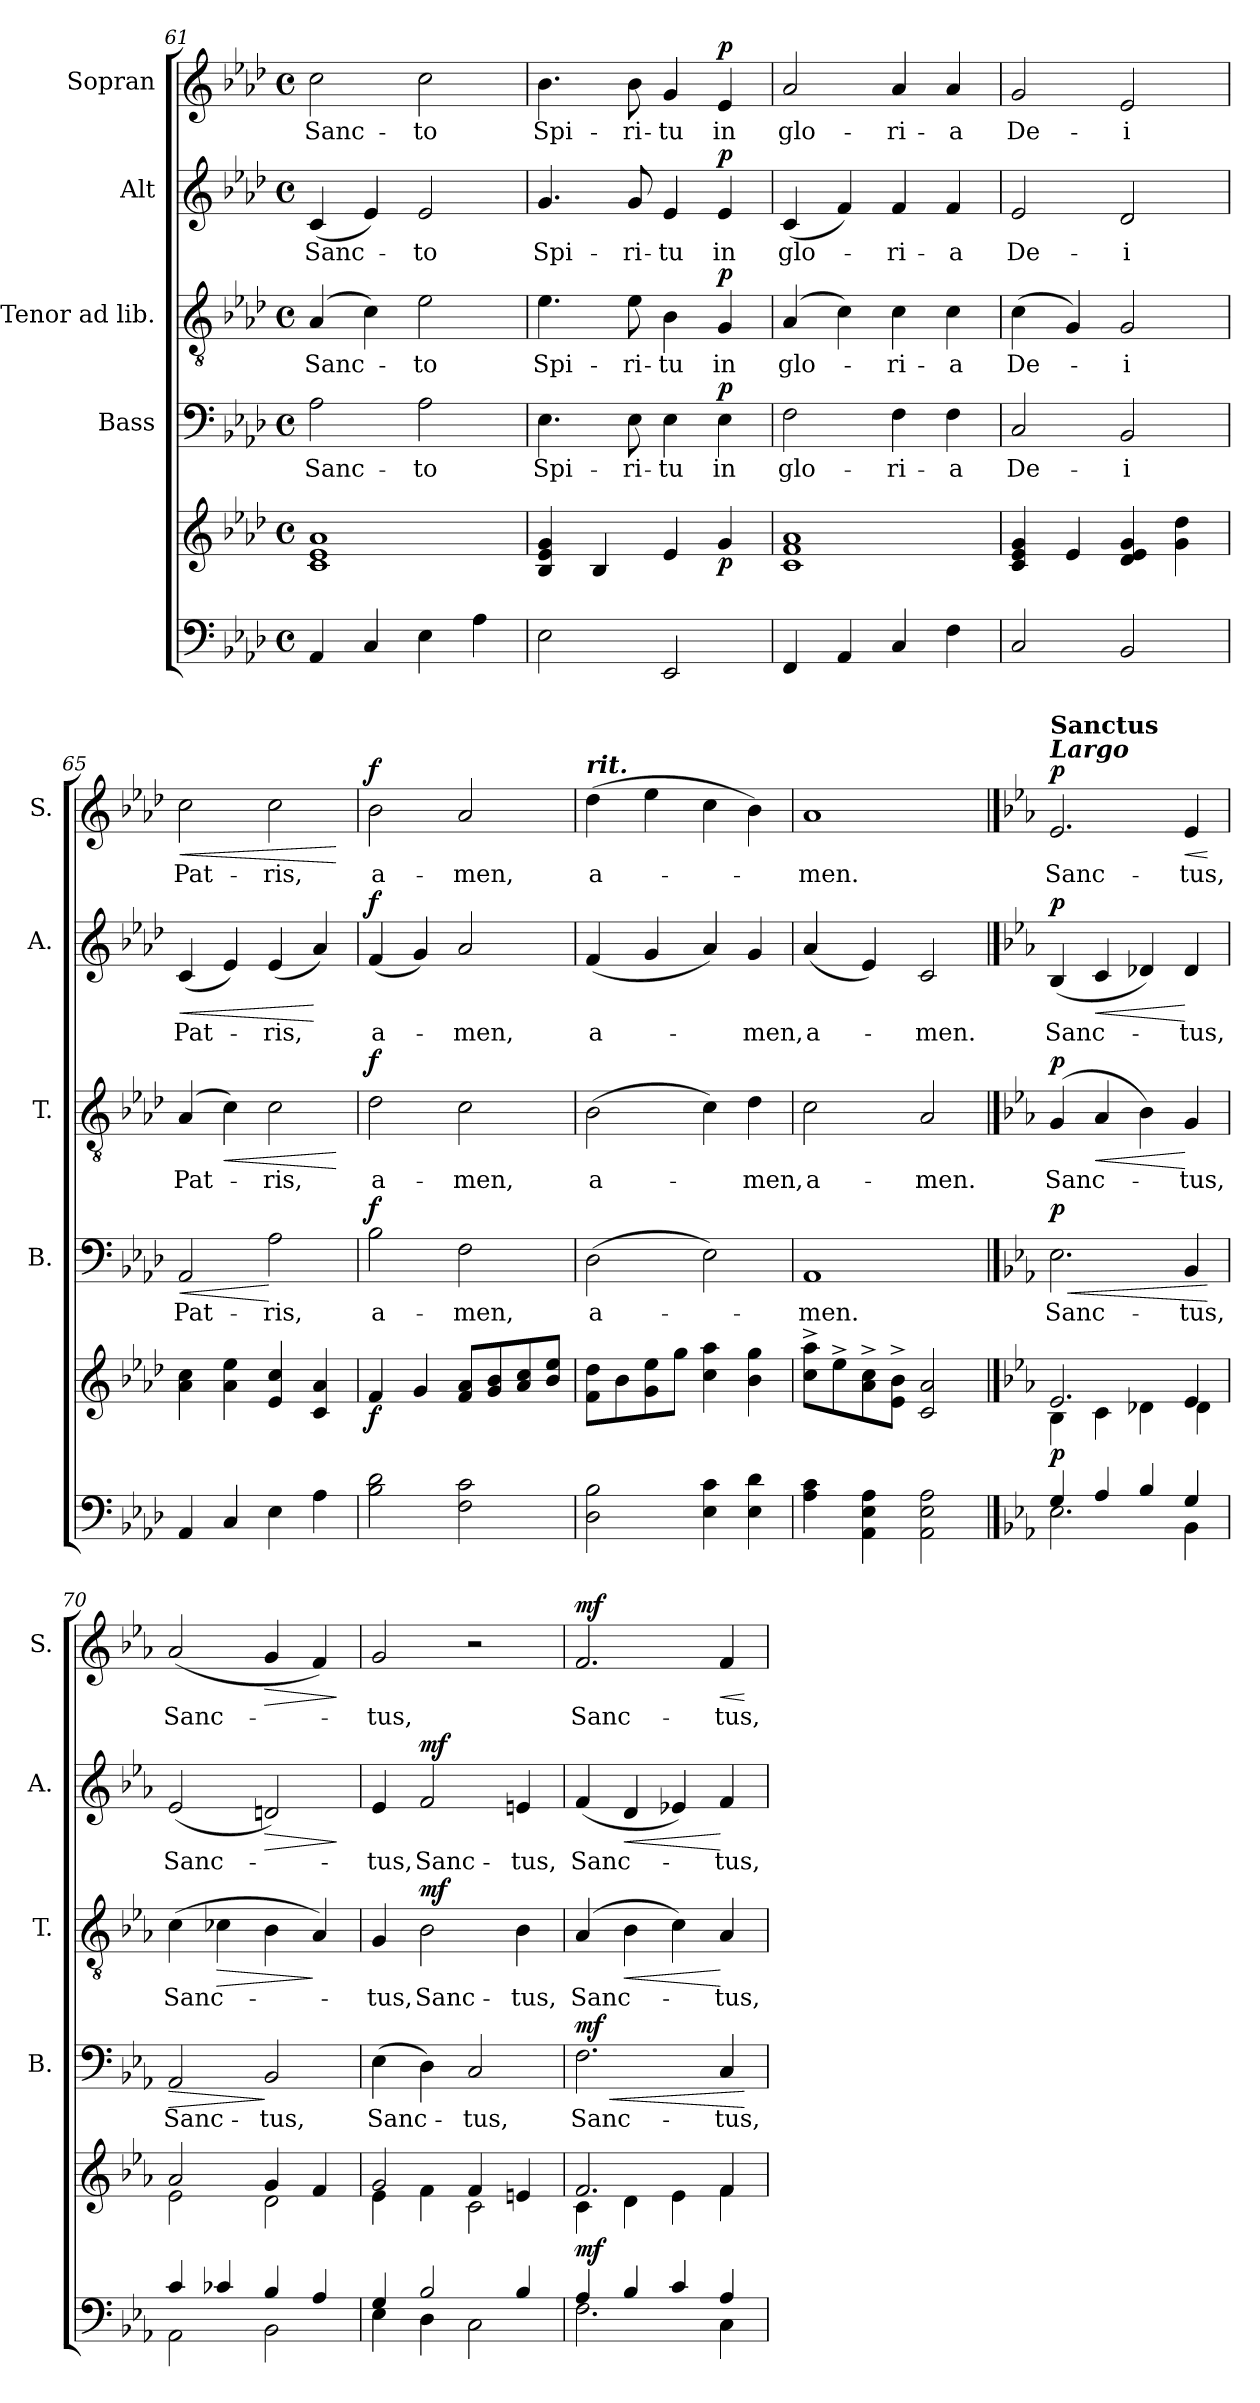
**kern	**kern	**dynam	**kern	**text	**dynam	**kern	**text	**dynam	**kern	**text	**dynam	**kern	**text	**dynam
*part5	*part5	*part5	*part4	*part4	*part4	*part3	*part3	*part3	*part2	*part2	*part2	*part1	*part1	*part1
*staff6	*staff5	*staff5/6	*staff4	*staff4	*staff4	*staff3	*staff3	*staff3	*staff2	*staff2	*staff2	*staff1	*staff1	*staff1
*	*	*	*I"Bass	*	*	*I"Tenor ad lib.	*	*	*I"Alt	*	*	*I"Sopran	*	*
*	*	*	*I'B.	*	*	*I'T.	*	*	*I'A.	*	*	*I'S.	*	*
*clefF4	*clefG2	*	*clefF4	*	*	*clefGv2	*	*	*clefG2	*	*	*clefG2	*	*
*k[b-e-a-d-]	*k[b-e-a-d-]	*	*k[b-e-a-d-]	*	*	*k[b-e-a-d-]	*	*	*k[b-e-a-d-]	*	*	*k[b-e-a-d-]	*	*
*A-:	*A-:	*	*A-:	*	*	*A-:	*	*	*A-:	*	*	*A-:	*	*
*M4/4	*M4/4	*	*M4/4	*	*	*M4/4	*	*	*M4/4	*	*	*M4/4	*	*
*met(c)	*met(c)	*	*met(c)	*	*	*met(c)	*	*	*met(c)	*	*	*met(c)	*	*
=61	=61	=61	=61	=61	=61	=61	=61	=61	=61	=61	=61	=61	=61	=61
!	!	!	!	!LO:LY:b	!	!	!LO:LY:b	!	!	!LO:LY:b	!	!	!LO:LY:b	!
4AA-/	1c 1e- 1a-	.	2A-\	Sanc-	.	(4A-/	Sanc-	.	(<4c/	Sanc-	.	2cc\	Sanc-	.
4C/	.	.	.	.	.	4c\)	.	.	4e-/)	.	.	.	.	.
!	!	!	!	!LO:LY:b	!	!	!LO:LY:b	!	!	!LO:LY:b	!	!	!LO:LY:b	!
4E-\	.	.	2A-\	-to	.	2e-\	-to	.	2e-/	-to	.	2cc\	-to	.
4A-\	.	.	.	.	.	.	.	.	.	.	.	.	.	.
=62	=62	=62	=62	=62	=62	=62	=62	=62	=62	=62	=62	=62	=62	=62
!	!	!	!	!LO:LY:b	!	!	!LO:LY:b	!	!	!LO:LY:b	!	!	!LO:LY:b	!
2E-\	4B-/ 4e-/ 4g/	.	4.E-\	Spi-	.	4.e-\	Spi-	.	4.g/	Spi-	.	4.b-\	Spi-	.
.	4B-/	.	.	.	.	.	.	.	.	.	.	.	.	.
!	!	!	!	!LO:LY:b	!	!	!LO:LY:b	!	!	!LO:LY:b	!	!	!LO:LY:b	!
.	.	.	8E-\	-ri-	.	8e-\	-ri-	.	8g/	-ri-	.	8b-\	-ri-	.
!	!	!	!	!LO:LY:b	!	!	!LO:LY:b	!	!	!LO:LY:b	!	!	!LO:LY:b	!
2EE-/	4e-/	.	4E-\	-tu	.	4B-\	-tu	.	4e-/	-tu	.	4g/	-tu	.
!	!	!LO:DY:b	!	!LO:LY:b	!LO:DY:a	!	!LO:LY:b	!LO:DY:a	!	!LO:LY:b	!LO:DY:a	!	!LO:LY:b	!LO:DY:a
.	4g/	p	4E-\	in	p	4G/	in	p	4e-/	in	p	4e-/	in	p
=63	=63	=63	=63	=63	=63	=63	=63	=63	=63	=63	=63	=63	=63	=63
!	!	!	!	!LO:LY:b	!	!	!LO:LY:b	!	!	!LO:LY:b	!	!	!LO:LY:b	!
4FF/	1c 1f 1a-	.	2F\	glo-	.	(4A-/	glo-	.	(<4c/	glo-	.	2a-/	glo-	.
4AA-/	.	.	.	.	.	4c\)	.	.	4f/)	.	.	.	.	.
!	!	!	!	!LO:LY:b	!	!	!LO:LY:b	!	!	!LO:LY:b	!	!	!LO:LY:b	!
4C/	.	.	4F\	-ri-	.	4c\	-ri-	.	4f/	-ri-	.	4a-/	-ri-	.
!	!	!	!	!LO:LY:b	!	!	!LO:LY:b	!	!	!LO:LY:b	!	!	!LO:LY:b	!
4F\	.	.	4F\	-a	.	4c\	-a	.	4f/	-a	.	4a-/	-a	.
!!LO:PB:g=z
=64	=64	=64	=64	=64	=64	=64	=64	=64	=64	=64	=64	=64	=64	=64
!	!	!	!	!LO:LY:b	!	!	!LO:LY:b	!	!	!LO:LY:b	!	!	!LO:LY:b	!
2C/	4c/ 4e-/ 4g/	.	2C/	De-	.	(>4c\	De-	.	2e-/	De-	.	2g/	De-	.
.	4e-/	.	.	.	.	4G/)	.	.	.	.	.	.	.	.
!	!	!	!	!LO:LY:b	!	!	!LO:LY:b	!	!	!LO:LY:b	!	!	!LO:LY:b	!
2BB-/	4d-/ 4e-/ 4g/	.	2BB-/	-i	.	2G/	-i	.	2d-/	-i	.	2e-/	-i	.
.	4g\ 4dd-\	.	.	.	.	.	.	.	.	.	.	.	.	.
=65	=65	=65	=65	=65	=65	=65	=65	=65	=65	=65	=65	=65	=65	=65
!	!	!	!	!LO:LY:b	!LO:HP:b	!	!LO:LY:b	!	!	!LO:LY:b	!LO:HP:b	!	!LO:LY:b	!LO:HP:b
4AA-/	4a-\ 4cc\	.	2AA-/	Pat-	<	(4A-/	Pat-	.	(<4c/	Pat-	<	2cc\	Pat-	<
!	!	!	!	!	!	!	!	!LO:HP:b	!	!	!	!	!	!
4C/	4a-\ 4ee-\	.	.	.	.	4c\)	.	<	4e-/)	.	.	.	.	.
!	!	!	!	!LO:LY:b	!	!	!LO:LY:b	!	!	!LO:LY:b	!	!	!LO:LY:b	!
4E-\	4e-/ 4cc/	.	2A-\	-ris,	[	2c\	-ris,	.	(<4e-/	-ris,	.	2cc\	-ris,	.
4A-\	4c/ 4a-/	.	.	.	.	.	.	.	4a-/)	.	[	.	.	.
.	.	.	.	.	.	.	.	[	.	.	.	.	.	[
=66	=66	=66	=66	=66	=66	=66	=66	=66	=66	=66	=66	=66	=66	=66
!	!	!LO:DY:b	!	!LO:LY:b	!LO:DY:a	!	!LO:LY:b	!LO:DY:a	!	!LO:LY:b	!LO:DY:a	!	!LO:LY:b	!LO:DY:a
2B-\ 2d-\	4f/	f	2B-\	a-	f	2d-\	a-	f	(<4f/	a-	f	2b-\	a-	f
.	4g/	.	.	.	.	.	.	.	4g/)	.	.	.	.	.
!	!	!	!	!LO:LY:b	!	!	!LO:LY:b	!	!	!LO:LY:b	!	!	!LO:LY:b	!
2F\ 2c\	8f/ 8a-/L	.	2F\	-men,	.	2c\	-men,	.	2a-/	-men,	.	2a-/	-men,	.
.	8g/ 8b-/	.	.	.	.	.	.	.	.	.	.	.	.	.
.	8a-/ 8cc/	.	.	.	.	.	.	.	.	.	.	.	.	.
.	8b-/ 8ee-/J	.	.	.	.	.	.	.	.	.	.	.	.	.
=67	=67	=67	=67	=67	=67	=67	=67	=67	=67	=67	=67	=67	=67	=67
!	!	!	!	!	!	!	!	!	!	!	!	!LO:TX:a:Bi:t=rit.	!	!
!	!	!	!	!LO:LY:b	!	!	!LO:LY:b	!	!	!LO:LY:b	!	!	!LO:LY:b	!
2D-\ 2B-\	8f\ 8dd-\L	.	(>2D-\	a-	.	(>2B-\	a-	.	(<4f/	a-	.	(>4dd-\	a-	.
.	8b-\	.	.	.	.	.	.	.	.	.	.	.	.	.
.	8g\ 8ee-\	.	.	.	.	.	.	.	4g/	.	.	4ee-\	.	.
.	8gg\J	.	.	.	.	.	.	.	.	.	.	.	.	.
4E-\ 4c\	4cc\ 4aa-\	.	2E-\)	.	.	4c\)	.	.	4a-/)	.	.	4cc\	.	.
!	!	!	!	!	!	!	!LO:LY:b	!	!	!LO:LY:b	!	!	!	!
4E-\ 4d-\	4b-\ 4gg\	.	.	.	.	4d-\	-men,	.	4g/	-men,	.	4b-\)	.	.
=68	=68	=68	=68	=68	=68	=68	=68	=68	=68	=68	=68	=68	=68	=68
!	!	!	!	!LO:LY:b	!	!	!LO:LY:b	!	!	!LO:LY:b	!	!	!LO:LY:b	!
4A-\ 4c\	8cc\^> 8aa-\^>L	.	1AA-	-men.	.	2c\	a-	.	(<4a-/	a-	.	1a-	-men.	.
.	8ee-^>\	.	.	.	.	.	.	.	.	.	.	.	.	.
4AA-\ 4E-\ 4A-\	8a-\^> 8cc\^>	.	.	.	.	.	.	.	4e-/)	.	.	.	.	.
.	8e-\^> 8b-\^>J	.	.	.	.	.	.	.	.	.	.	.	.	.
!	!	!	!	!	!	!	!LO:LY:b	!	!	!LO:LY:b	!	!	!	!
2AA-\ 2E-\ 2A-\	2c/ 2a-/	.	.	.	.	2A-/	-men.	.	2c/	-men.	.	.	.	.
!!LO:LB:g=z
==69	==69	==69	==69	==69	==69	==69	==69	==69	==69	==69	==69	==69	==69	==69
*k[b-e-a-]	*k[b-e-a-]	*	*k[b-e-a-]	*	*	*k[b-e-a-]	*	*	*k[b-e-a-]	*	*	*k[b-e-a-]	*	*
*E-:	*E-:	*	*E-:	*	*	*E-:	*	*	*E-:	*	*	*E-:	*	*
*^	*^	*	*	*	*	*	*	*	*	*	*	*	*	*
!	!	!	!	!	!	!	!	!	!	!	!	!	!	!LO:TX:a:Bi:t=Largo	!	!
!	!	!	!	!	!	!	!	!	!	!	!	!	!	!LO:TX:a:B:t=Sanctus	!	!
!	!	!	!	!LO:DY:b	!	!LO:LY:b	!LO:HP:b	!	!LO:LY:b	!	!	!LO:LY:b	!	!	!LO:LY:b	!
!	!	!	!	!	!	!	!LO:DY:n=1:a	!	!	!LO:DY:a	!	!	!LO:DY:a	!	!	!LO:DY:a
4G/	2.E-\	2.e-/	4B-\	p	2.E-\	Sanc-	< p	(4G/	Sanc-	p	(4B-/	Sanc-	p	2.e-/	Sanc-	p
!	!	!	!	!	!	!	!	!	!	!LO:HP:b	!	!	!LO:HP:b	!	!	!
4A-/	.	.	4c\	.	.	.	.	4A-/	.	<	4c/	.	<	.	.	.
4B-/	.	.	4d-X\	.	.	.	.	4B-\)	.	.	4d-X/)	.	.	.	.	.
!	!	!	!	!	!	!LO:LY:b	!	!	!LO:LY:b	!	!	!LO:LY:b	!	!	!LO:LY:b	!LO:HP:b
4G/	4BB-\	4e-/	4d-\	.	4BB-/	-tus,	.	4G/	-tus,	[	4d-/	-tus,	[	4e-/	-tus,	<
*v	*v	*	*	*	*	*	*	*	*	*	*	*	*	*	*	*
*	*v	*v	*	*	*	*	*	*	*	*	*	*	*	*	*
.	.	.	.	.	[	.	.	.	.	.	.	.	.	[
=70	=70	=70	=70	=70	=70	=70	=70	=70	=70	=70	=70	=70	=70	=70
*^	*^	*	*	*	*	*	*	*	*	*	*	*	*	*
!	!	!	!	!	!	!LO:LY:b	!LO:HP:b	!	!LO:LY:b	!	!	!LO:LY:b	!	!	!LO:LY:b	!
4c/	2AA-\	2a-/	2e-\	.	2AA-/	Sanc-	>	(>4c\	Sanc-	.	(<2e-/	Sanc-	.	(<2a-/	Sanc-	.
!	!	!	!	!	!	!	!	!	!	!LO:HP:b	!	!	!	!	!	!
4c-X/	.	.	.	.	.	.	.	4c-X\	.	>	.	.	.	.	.	.
!	!	!	!	!	!	!LO:LY:b	!	!	!	!	!	!	!LO:HP:b	!	!	!LO:HP:b
4B-/	2BB-\	4g/	2d\	.	2BB-/	-tus,	]	4B-\	.	.	2dn/)	.	>	4g/	.	>
4A-/	.	4f/	.	.	.	.	.	4A-/)	.	]	.	.	.	4f/)	.	.
*v	*v	*	*	*	*	*	*	*	*	*	*	*	*	*	*	*
*	*v	*v	*	*	*	*	*	*	*	*	*	*	*	*	*
.	.	.	.	.	.	.	.	.	.	.	]	.	.	]
=71	=71	=71	=71	=71	=71	=71	=71	=71	=71	=71	=71	=71	=71	=71
*^	*^	*	*	*	*	*	*	*	*	*	*	*	*	*
!	!	!	!	!	!	!LO:LY:b	!	!	!LO:LY:b	!	!	!LO:LY:b	!	!	!LO:LY:b	!
4G/	4E-\	2g/	4e-\	.	(>4E-\	Sanc-	.	4G/	-tus,	.	4e-/	-tus,	.	2g/	-tus,	.
!	!	!	!	!	!	!	!	!	!LO:LY:b	!LO:DY:a	!	!LO:LY:b	!LO:DY:a	!	!	!
2B-/	4D\	.	4f\	.	4D\)	.	.	2B-\	Sanc-	mf	2f/	Sanc-	mf	.	.	.
!	!	!	!	!	!	!LO:LY:b	!	!	!	!	!	!	!	!	!	!
.	2C\	4f/	2c\	.	2C/	-tus,	.	.	.	.	.	.	.	2r	.	.
!	!	!	!	!	!	!	!	!	!LO:LY:b	!	!	!LO:LY:b	!	!	!	!
4B-/	.	4en/	.	.	.	.	.	4B-\	-tus,	.	4en/	-tus,	.	.	.	.
=72	=72	=72	=72	=72	=72	=72	=72	=72	=72	=72	=72	=72	=72	=72	=72	=72
!	!	!	!	!LO:DY:b	!	!LO:LY:b	!LO:HP:b	!	!LO:LY:b	!	!	!LO:LY:b	!	!	!LO:LY:b	!
!	!	!	!	!	!	!	!LO:DY:n=1:a	!	!	!	!	!	!	!	!	!LO:DY:a
4A-/	2.F\	2.f/	4c\	mf	2.F\	Sanc-	< mf	(4A-/	Sanc-	.	(<4f/	Sanc-	.	2.f/	Sanc-	mf
!	!	!	!	!	!	!	!	!	!	!LO:HP:b	!	!	!LO:HP:b	!	!	!
4B-/	.	.	4d\	.	.	.	.	4B-\	.	<	4d/	.	<	.	.	.
4c/	.	.	4e-\	.	.	.	.	4c\)	.	.	4e-X/)	.	.	.	.	.
!	!	!	!	!	!	!LO:LY:b	!	!	!LO:LY:b	!	!	!LO:LY:b	!	!	!LO:LY:b	!LO:HP:b
4A-/	4C\	4f/	4f\	.	4C/	-tus,	.	4A-/	-tus,	[	4f/	-tus,	[	4f/	-tus,	<
*v	*v	*	*	*	*	*	*	*	*	*	*	*	*	*	*	*
*	*v	*v	*	*	*	*	*	*	*	*	*	*	*	*	*
.	.	.	.	.	[	.	.	.	.	.	.	.	.	[
=	=	=	=	=	=	=	=	=	=	=	=	=	=	=
*-	*-	*-	*-	*-	*-	*-	*-	*-	*-	*-	*-	*-	*-	*-
